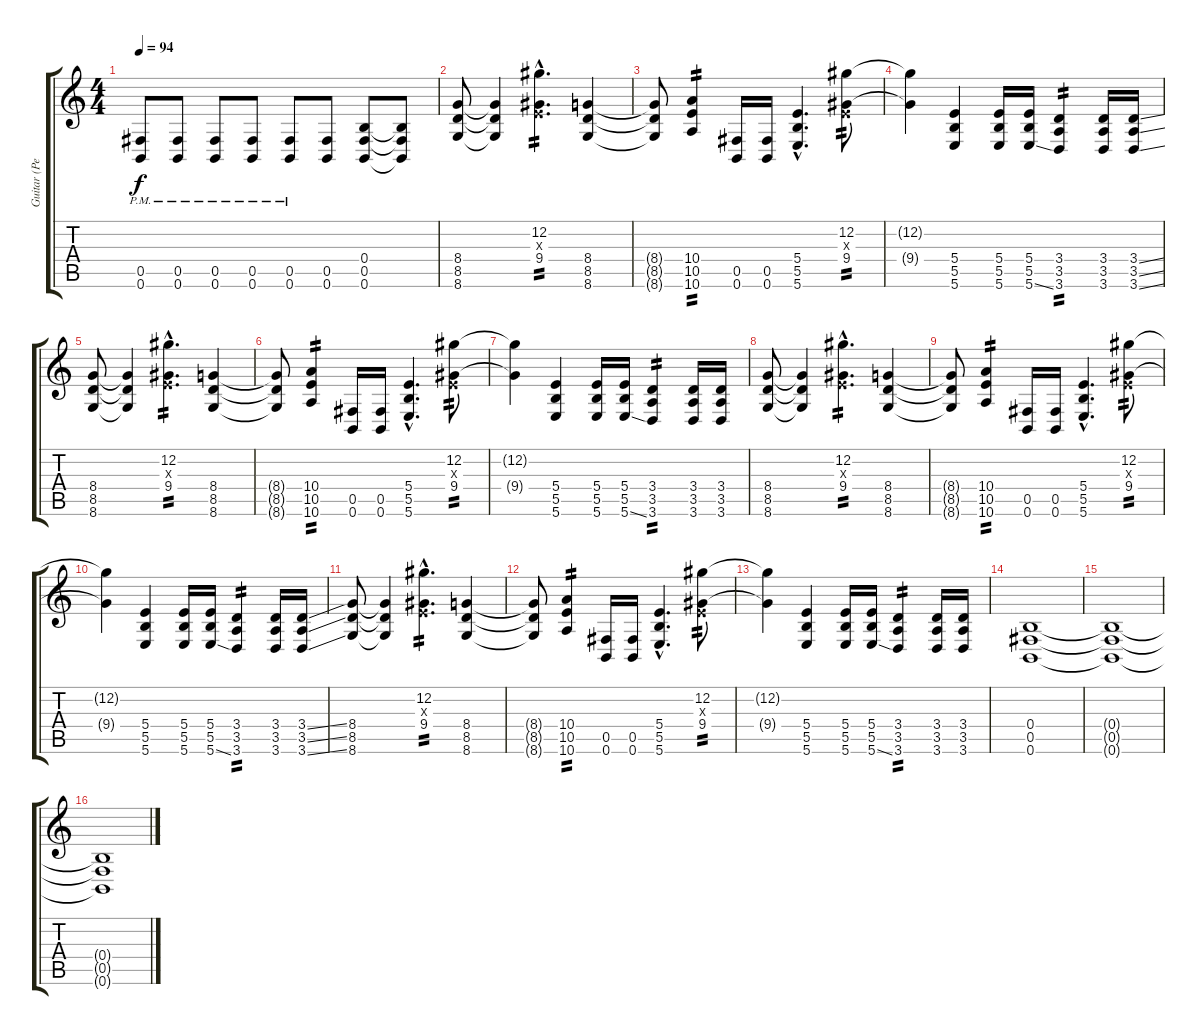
\track ("Guitar (Pete)" "Guitar (Pe") {instrument distortionguitar}
\staff {score tabs}
\tuning (Db4 Ab3 E3 B2 Gb2 B1) {hide}
\ts (4 4)
\tempo 94
\clef g2
\ks c
(0.5{pm} 0.6{pm}).8{dy f} (0.5{pm} 0.6{pm}).8 (0.5{pm} 0.6{pm}).8 (0.5{pm} 0.6).8 (0.5{pm} 0.6).8 (0.5 0.6).8 (0.4 0.5 0.6).8 (0.4{t} 0.5{t} 0.6{t}).8 |
(8.4 8.5 8.6).8 (8.4{t} 8.5{t} 8.6{t}).4 (12.2{hac} 0.3{hac x} 9.4{hac}).4{d tp 2} (8.4 8.5 8.6).4 |
(8.4{t} 8.5{t} 8.6{t}).8 (10.4 10.5 10.6).4{tp 2} (0.5 0.6).16 (0.5 0.6).16 (5.4{hac} 5.5{hac} 5.6{hac}).4{d} (12.2 0.3{x} 9.4).8{tp 2} |
(12.2{t} 9.4{t}).4 (5.4 5.5 5.6).4 (5.4 5.5 5.6).16 (5.4 5.5 5.6{ss}).16 (3.4 3.5 3.6).4{tp 2} (3.4 3.5 3.6).16 (3.4{ss} 3.5{ss} 3.6{ss}).16 |
(8.4 8.5 8.6).8 (8.4{t} 8.5{t} 8.6{t}).4 (12.2{hac} 0.3{hac x} 9.4{hac}).4{d tp 2} (8.4 8.5 8.6).4 |
(8.4{t} 8.5{t} 8.6{t}).8 (10.4 10.5 10.6).4{tp 2} (0.5 0.6).16 (0.5 0.6).16 (5.4{hac} 5.5{hac} 5.6{hac}).4{d} (12.2 0.3{x} 9.4).8{tp 2} |
(12.2{t} 9.4{t}).4 (5.4 5.5 5.6).4 (5.4 5.5 5.6).16 (5.4 5.5 5.6{ss}).16 (3.4 3.5 3.6).4{tp 2} (3.4 3.5 3.6).16 (3.4 3.5 3.6).16 |
(8.4 8.5 8.6).8 (8.4{t} 8.5{t} 8.6{t}).4 (12.2{hac} 0.3{hac x} 9.4{hac}).4{d tp 2} (8.4 8.5 8.6).4 |
(8.4{t} 8.5{t} 8.6{t}).8 (10.4 10.5 10.6).4{tp 2} (0.5 0.6).16 (0.5 0.6).16 (5.4{hac} 5.5{hac} 5.6{hac}).4{d} (12.2 0.3{x} 9.4).8{tp 2} |
(12.2{t} 9.4{t}).4 (5.4 5.5 5.6).4 (5.4 5.5 5.6).16 (5.4 5.5 5.6{ss}).16 (3.4 3.5 3.6).4{tp 2} (3.4 3.5 3.6).16 (3.4{ss} 3.5{ss} 3.6{ss}).16 |
(8.4 8.5 8.6).8 (8.4{t} 8.5{t} 8.6{t}).4 (12.2{hac} 0.3{hac x} 9.4{hac}).4{d tp 2} (8.4 8.5 8.6).4 |
(8.4{t} 8.5{t} 8.6{t}).8 (10.4 10.5 10.6).4{tp 2} (0.5 0.6).16 (0.5 0.6).16 (5.4{hac} 5.5{hac} 5.6{hac}).4{d} (12.2 0.3{x} 9.4).8{tp 2} |
(12.2{t} 9.4{t}).4 (5.4 5.5 5.6).4 (5.4 5.5 5.6).16 (5.4 5.5 5.6{ss}).16 (3.4 3.5 3.6).4{tp 2} (3.4 3.5 3.6).16 (3.4 3.5 3.6).16 |
(0.4 0.5 0.6).1 |
(0.4{t} 0.5{t} 0.6{t}).1 |
(0.4{t} 0.5{t} 0.6{t}).1
